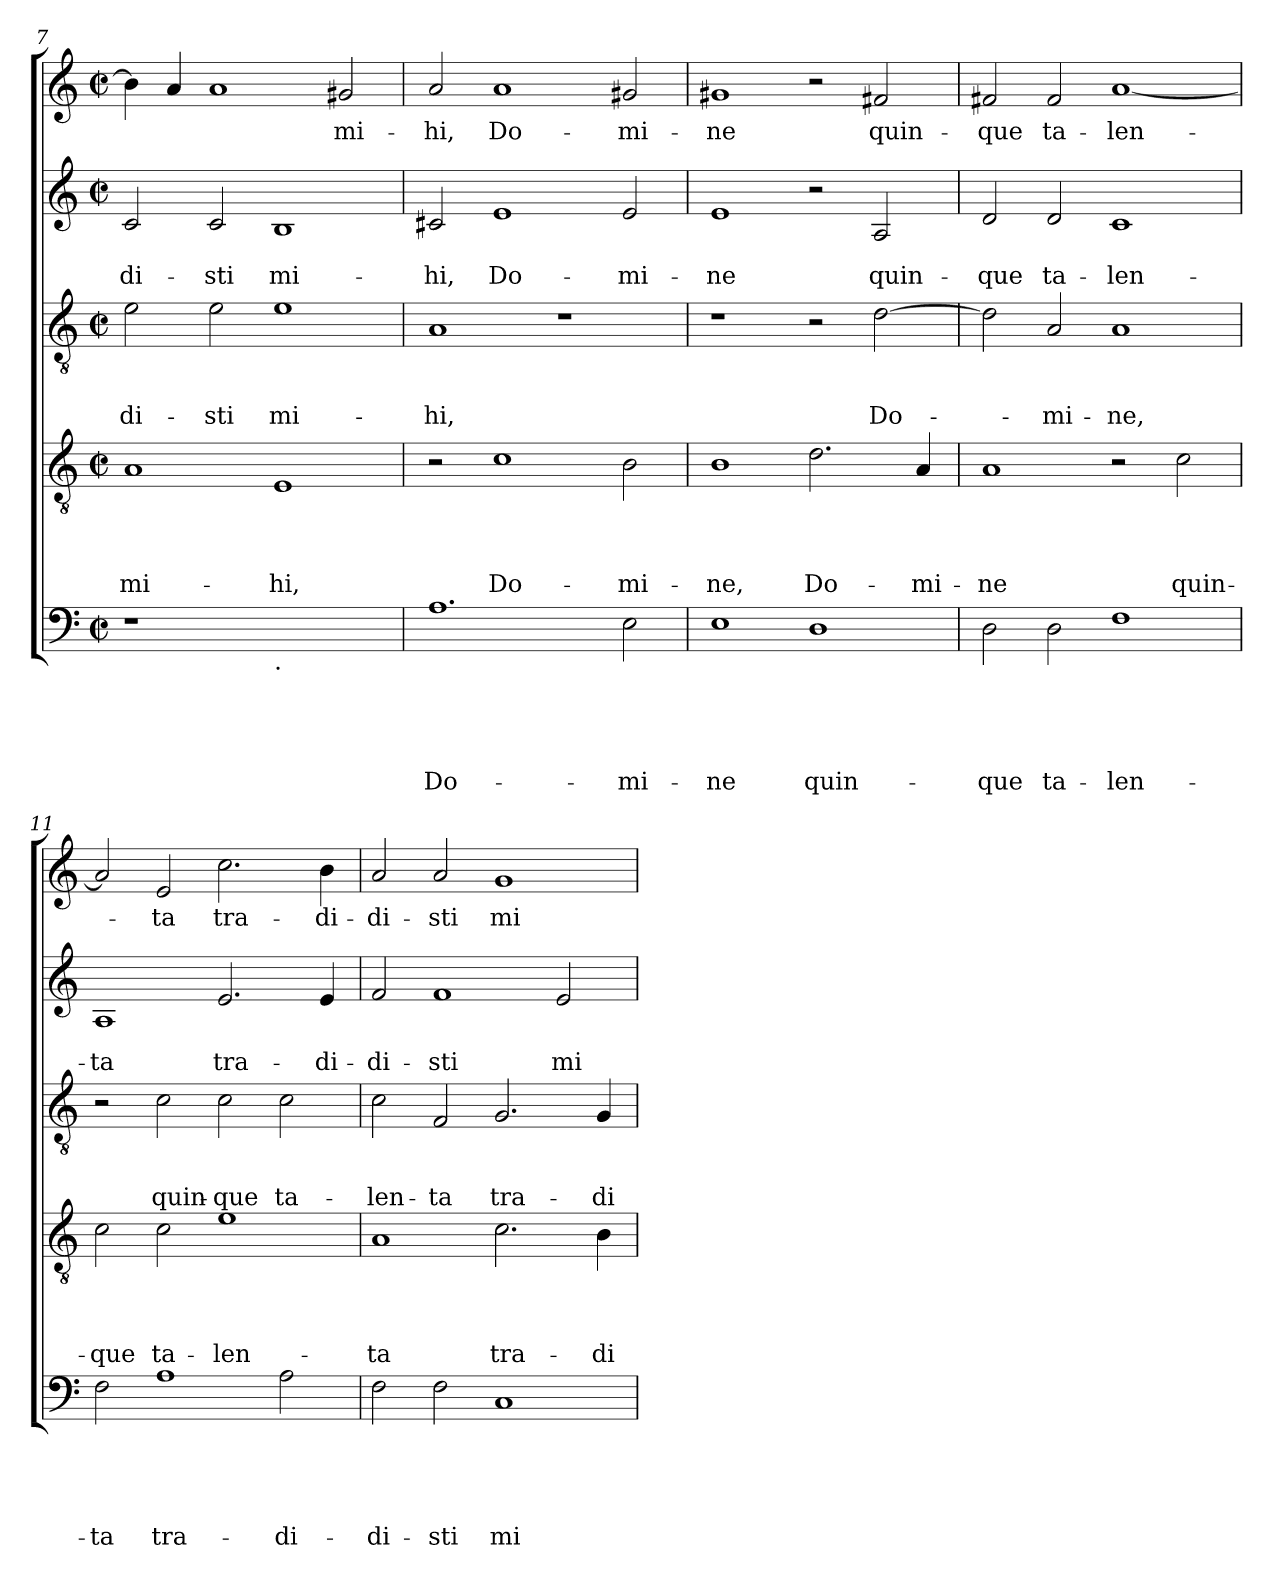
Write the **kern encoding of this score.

**kern	**text	**text	**text	**text	**text	**kern	**text	**text	**text	**text	**kern	**text	**text	**text	**kern	**text	**text	**kern	**text
*part5	*part5	*part5	*part5	*part5	*part5	*part4	*part4	*part4	*part4	*part4	*part3	*part3	*part3	*part3	*part2	*part2	*part2	*part1	*part1
*staff5	*staff5	*staff5	*staff5	*staff5	*staff5	*staff4	*staff4	*staff4	*staff4	*staff4	*staff3	*staff3	*staff3	*staff3	*staff2	*staff2	*staff2	*staff1	*staff1
*clefF4	*	*	*	*	*	*clefGv2	*	*	*	*	*clefGv2	*	*	*	*clefG2	*	*	*clefG2	*
*k[]	*	*	*	*	*	*k[]	*	*	*	*	*k[]	*	*	*	*k[]	*	*	*k[]	*
*C:	*	*	*	*	*	*C:	*	*	*	*	*C:	*	*	*	*C:	*	*	*C:	*
*M2/2	*	*	*	*	*	*M2/2	*	*	*	*	*M2/2	*	*	*	*M2/2	*	*	*M2/2	*
*met(c|)	*	*	*	*	*	*met(c|)	*	*	*	*	*met(c|)	*	*	*	*met(c|)	*	*	*met(c|)	*
=7	=7	=7	=7	=7	=7	=7	=7	=7	=7	=7	=7	=7	=7	=7	=7	=7	=7	=7	=7
!	!	!	!	!	!	!	!	!	!	!LO:LY:b	!	!	!	!LO:LY:b	!	!	!LO:LY:b	!	!
1r	.	.	.	.	.	1A	.	.	.	mi-	2e\	.	.	-di-	2c/	.	-di-	4b\]	.
.	.	.	.	.	.	.	.	.	.	.	.	.	.	.	.	.	.	4a/	.
!	!	!	!	!	!	!	!	!	!	!	!	!	!	!LO:LY:b	!	!	!LO:LY:b	!	!
.	.	.	.	.	.	.	.	.	.	.	2e\	.	.	-sti	2c/	.	-sti	1a	.
!LO:TX:b:t=.	!	!	!	!	!	!	!	!	!	!	!	!	!	!	!	!	!	!	!
!	!	!	!	!	!	!	!	!	!	!LO:LY:b	!	!	!	!LO:LY:b	!	!	!LO:LY:b	!	!
1ryy	.	.	.	.	.	1E	.	.	.	-hi,	1e	.	.	mi-	1B	.	mi-	.	.
!	!	!	!	!	!	!	!	!	!	!	!	!	!	!	!	!	!	!	!LO:LY:b
.	.	.	.	.	.	.	.	.	.	.	.	.	.	.	.	.	.	2g#X/	mi-
!!LO:LB:g=z
=8	=8	=8	=8	=8	=8	=8	=8	=8	=8	=8	=8	=8	=8	=8	=8	=8	=8	=8	=8
!	!	!	!	!	!LO:LY:b	!	!	!	!	!	!	!	!	!LO:LY:b	!	!	!LO:LY:b	!	!LO:LY:b
1.A	.	.	.	.	Do-	2r	.	.	.	.	1A	.	.	-hi,	2c#X/	.	-hi,	2a/	-hi,
!	!	!	!	!	!	!	!	!	!	!LO:LY:b	!	!	!	!	!	!	!LO:LY:b	!	!LO:LY:b
.	.	.	.	.	.	1c	.	.	.	Do-	.	.	.	.	1e	.	Do-	1a	Do-
.	.	.	.	.	.	.	.	.	.	.	1r	.	.	.	.	.	.	.	.
!	!	!	!	!	!LO:LY:b	!	!	!	!	!LO:LY:b	!	!	!	!	!	!	!LO:LY:b	!	!LO:LY:b
2E\	.	.	.	.	-mi-	2B\	.	.	.	-mi-	.	.	.	.	2e/	.	-mi-	2g#X/	-mi-
=9	=9	=9	=9	=9	=9	=9	=9	=9	=9	=9	=9	=9	=9	=9	=9	=9	=9	=9	=9
!	!	!	!	!	!LO:LY:b	!	!	!	!	!LO:LY:b	!	!	!	!	!	!	!LO:LY:b	!	!LO:LY:b
1E	.	.	.	.	-ne	1B	.	.	.	-ne,	1r	.	.	.	1e	.	-ne	1g#i	-ne
!	!	!	!	!	!LO:LY:b	!	!	!	!	!LO:LY:b	!	!	!	!	!	!	!	!	!
1D	.	.	.	.	quin-	2.d\	.	.	.	Do-	2r	.	.	.	2r	.	.	2r	.
!	!	!	!	!	!	!	!	!	!	!	!	!	!	!LO:LY:b	!	!	!LO:LY:b	!	!LO:LY:b
.	.	.	.	.	.	.	.	.	.	.	[>2d\	.	.	Do-	2A/	.	quin-	2f#X/	quin-
!	!	!	!	!	!	!	!	!	!	!LO:LY:b	!	!	!	!	!	!	!	!	!
.	.	.	.	.	.	4A/	.	.	.	-mi-	.	.	.	.	.	.	.	.	.
=10	=10	=10	=10	=10	=10	=10	=10	=10	=10	=10	=10	=10	=10	=10	=10	=10	=10	=10	=10
!	!	!	!	!	!LO:LY:b	!	!	!	!	!LO:LY:b	!	!	!	!	!	!	!LO:LY:b	!	!LO:LY:b
2D\	.	.	.	.	-que	1A	.	.	.	-ne	2d\]	.	.	.	2d/	.	-que	2f#i/	-que
!	!	!	!	!	!LO:LY:b	!	!	!	!	!	!	!	!	!LO:LY:b	!	!	!LO:LY:b	!	!LO:LY:b
2D\	.	.	.	.	ta-	.	.	.	.	.	2A/	.	.	-mi-	2d/	.	ta-	2f#/	ta-
!	!	!	!	!	!LO:LY:b	!	!	!	!	!	!	!	!	!LO:LY:b	!	!	!LO:LY:b	!	!LO:LY:b
1F	.	.	.	.	-len-	2r	.	.	.	.	1A	.	.	-ne,	1c	.	-len-	[<1a	-len-
!	!	!	!	!	!	!	!	!	!	!LO:LY:b	!	!	!	!	!	!	!	!	!
.	.	.	.	.	.	2c\	.	.	.	quin-	.	.	.	.	.	.	.	.	.
=11	=11	=11	=11	=11	=11	=11	=11	=11	=11	=11	=11	=11	=11	=11	=11	=11	=11	=11	=11
!	!	!	!	!	!LO:LY:b	!	!	!	!	!LO:LY:b:rj	!	!	!	!	!	!	!LO:LY:b	!	!
2F\	.	.	.	.	-ta	2c\	.	.	.	-que	2r	.	.	.	1A	.	-ta	2a/]	.
!	!	!	!	!	!LO:LY:b	!	!	!	!	!LO:LY:b	!	!	!	!LO:LY:b	!	!	!	!	!LO:LY:b
1A	.	.	.	.	tra-	2c\	.	.	.	ta-	2c\	.	.	quin-	.	.	.	2e/	-ta
!	!	!	!	!	!	!	!	!	!	!LO:LY:b	!	!	!	!LO:LY:b:rj	!	!	!LO:LY:b	!	!LO:LY:b
.	.	.	.	.	.	1e	.	.	.	-len-	2c\	.	.	-que	2.e/	.	tra-	2.cc\	tra-
!	!	!	!	!	!LO:LY:b	!	!	!	!	!	!	!	!	!LO:LY:b	!	!	!	!	!
2A\	.	.	.	.	-di-	.	.	.	.	.	2c\	.	.	ta-	.	.	.	.	.
!	!	!	!	!	!	!	!	!	!	!	!	!	!	!	!	!	!LO:LY:b	!	!LO:LY:b
.	.	.	.	.	.	.	.	.	.	.	.	.	.	.	4e/	.	-di-	4b\	-di-
=12	=12	=12	=12	=12	=12	=12	=12	=12	=12	=12	=12	=12	=12	=12	=12	=12	=12	=12	=12
!	!	!	!	!	!LO:LY:b	!	!	!	!	!LO:LY:b	!	!	!	!LO:LY:b	!	!	!LO:LY:b	!	!LO:LY:b
2F\	.	.	.	.	-di-	1A	.	.	.	-ta	2c\	.	.	-len-	2f/	.	-di-	2a/	-di-
!	!	!	!	!	!LO:LY:b	!	!	!	!	!	!	!	!	!LO:LY:b:rj	!	!	!LO:LY:b	!	!LO:LY:b
2F\	.	.	.	.	-sti	.	.	.	.	.	2F/	.	.	-ta	1f	.	-sti	2a/	-sti
!	!	!	!	!	!LO:LY:b	!	!	!	!	!LO:LY:b	!	!	!	!LO:LY:b	!	!	!	!	!LO:LY:b
1C	.	.	.	.	mi-	2.c\	.	.	.	tra-	2.G/	.	.	tra-	.	.	.	1g	mi-
!	!	!	!	!	!	!	!	!	!	!	!	!	!	!	!	!	!LO:LY:b	!	!
.	.	.	.	.	.	.	.	.	.	.	.	.	.	.	2e/	.	mi-	.	.
!	!	!	!	!	!	!	!	!	!	!LO:LY:b	!	!	!	!LO:LY:b	!	!	!	!	!
.	.	.	.	.	.	4B\	.	.	.	-di-	4G/	.	.	-di-	.	.	.	.	.
=	=	=	=	=	=	=	=	=	=	=	=	=	=	=	=	=	=	=	=
*-	*-	*-	*-	*-	*-	*-	*-	*-	*-	*-	*-	*-	*-	*-	*-	*-	*-	*-	*-
